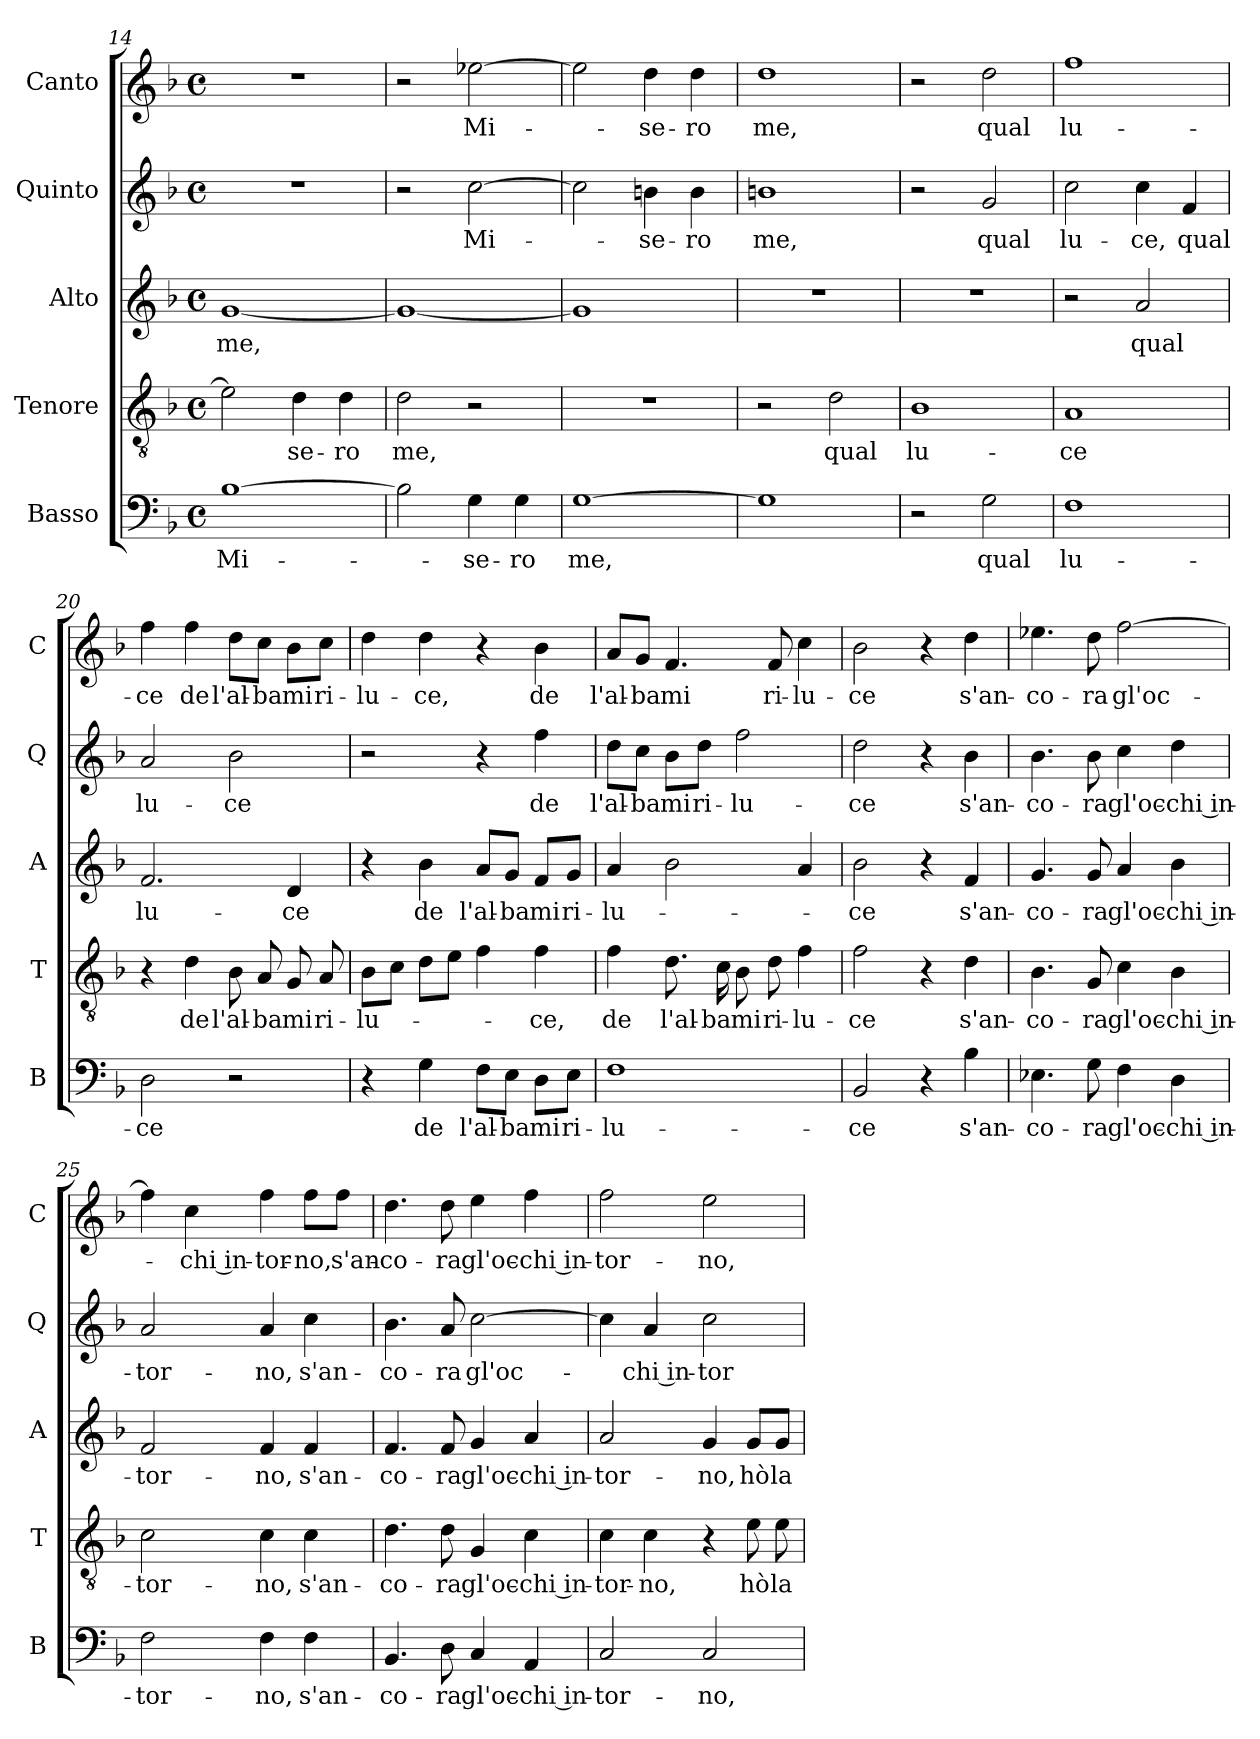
**kern	**text	**kern	**text	**kern	**text	**kern	**text	**kern	**text
*part5	*part5	*part4	*part4	*part3	*part3	*part2	*part2	*part1	*part1
*staff5	*staff5	*staff4	*staff4	*staff3	*staff3	*staff2	*staff2	*staff1	*staff1
*I"Basso	*	*I"Tenore	*	*I"Alto	*	*I"Quinto	*	*I"Canto	*
*I'B	*	*I'T	*	*I'A	*	*I'Q	*	*I'C	*
*clefF4	*	*clefGv2	*	*clefG2	*	*clefG2	*	*clefG2	*
*k[b-]	*	*k[b-]	*	*k[b-]	*	*k[b-]	*	*k[b-]	*
*F:	*	*F:	*	*F:	*	*F:	*	*F:	*
*M4/4	*	*M4/4	*	*M4/4	*	*M4/4	*	*M4/4	*
*met(c)	*	*met(c)	*	*met(c)	*	*met(c)	*	*met(c)	*
=14	=14	=14	=14	=14	=14	=14	=14	=14	=14
!	!LO:LY:b	!	!	!	!LO:LY:b	!	!	!	!
[1B-	Mi-	2e-\]	.	[1g	me,	1r	.	1r	.
!	!	!	!LO:LY:b	!	!	!	!	!	!
.	.	4d\	-se-	.	.	.	.	.	.
!	!	!	!LO:LY:b	!	!	!	!	!	!
.	.	4d\	-ro	.	.	.	.	.	.
=15	=15	=15	=15	=15	=15	=15	=15	=15	=15
!	!	!	!LO:LY:b	!	!	!	!	!	!
2B-\]	.	2d\	me,	1g_	.	2r	.	2r	.
!	!LO:LY:b	!	!	!	!	!	!LO:LY:b	!	!LO:LY:b
4G\	-se-	2r	.	.	.	[2cc\	Mi-	[2ee-X\	-Mi-
!	!LO:LY:b	!	!	!	!	!	!	!	!
4G\	-ro	.	.	.	.	.	.	.	.
!!LO:LB:g=z
=16	=16	=16	=16	=16	=16	=16	=16	=16	=16
!	!LO:LY:b	!	!	!	!	!	!	!	!
[1G	me,	1r	.	1g]	.	2cc\]	.	2ee-\]	.
!	!	!	!	!	!	!	!LO:LY:b	!	!LO:LY:b
.	.	.	.	.	.	4bn\	-se-	4dd\	-se-
!	!	!	!	!	!	!	!LO:LY:b	!	!LO:LY:b
.	.	.	.	.	.	4b\	-ro	4dd\	-ro
=17	=17	=17	=17	=17	=17	=17	=17	=17	=17
!	!	!	!	!	!	!	!LO:LY:b	!	!LO:LY:b
1G]	.	2r	.	1r	.	1bn	me,	1dd	me,
!	!	!	!LO:LY:b	!	!	!	!	!	!
.	.	2d\	qual	.	.	.	.	.	.
=18	=18	=18	=18	=18	=18	=18	=18	=18	=18
!	!	!	!LO:LY:b	!	!	!	!	!	!
2r	.	1B-	lu-	1r	.	2r	.	2r	.
!	!LO:LY:b	!	!	!	!	!	!LO:LY:b	!	!LO:LY:b
2G\	qual	.	.	.	.	2g/	qual	2dd\	qual
=19	=19	=19	=19	=19	=19	=19	=19	=19	=19
!	!LO:LY:b	!	!LO:LY:b	!	!	!	!LO:LY:b	!	!LO:LY:b
1F	lu-	1A	-ce	2r	.	2cc\	lu-	1ff	lu-
!	!	!	!	!	!LO:LY:b	!	!LO:LY:b	!	!
.	.	.	.	2a/	qual	4cc\	-ce,	.	.
!	!	!	!	!	!	!	!LO:LY:b	!	!
.	.	.	.	.	.	4f/	qual	.	.
=20	=20	=20	=20	=20	=20	=20	=20	=20	=20
!	!LO:LY:b	!	!	!	!LO:LY:b	!	!LO:LY:b	!	!LO:LY:b
2D\	-ce	4r	.	2.f/	lu-	2a/	lu-	4ff\	-ce
!	!	!	!LO:LY:b	!	!	!	!	!	!LO:LY:b
.	.	4d\	de	.	.	.	.	4ff\	de
!	!	!	!LO:LY:b	!	!	!	!LO:LY:b	!	!LO:LY:b
2r	.	8B-\	l'al-	.	.	2b-\	-ce	8dd\L	l'al-
!	!	!	!LO:LY:b	!	!	!	!	!	!LO:LY:b
.	.	8A/	-ba	.	.	.	.	8cc\J	-ba
!	!	!	!LO:LY:b	!	!LO:LY:b	!	!	!	!LO:LY:b
.	.	8G/	mi	4d/	-ce	.	.	8b-\L	mi
!	!	!	!LO:LY:b	!	!	!	!	!	!LO:LY:b
.	.	8A/	ri-	.	.	.	.	8cc\J	ri-
=21	=21	=21	=21	=21	=21	=21	=21	=21	=21
!	!	!	!LO:LY:b	!	!	!	!	!	!LO:LY:b
4r	.	8B-\L	-lu-	4r	.	2r	.	4dd\	-lu-
.	.	8c\J	.	.	.	.	.	.	.
!	!LO:LY:b	!	!	!	!LO:LY:b	!	!	!	!LO:LY:b
4G\	de	8d\L	.	4b-\	de	.	.	4dd\	-ce,
.	.	8e\J	.	.	.	.	.	.	.
!	!LO:LY:b	!	!	!	!LO:LY:b	!	!	!	!
8F\L	l'al-	4f\	.	8a/L	l'al-	4r	.	4r	.
!	!LO:LY:b	!	!	!	!LO:LY:b	!	!	!	!
8E\J	-ba	.	.	8g/J	-ba	.	.	.	.
!	!LO:LY:b	!	!LO:LY:b	!	!LO:LY:b	!	!LO:LY:b	!	!LO:LY:b
8D\L	mi	4f\	-ce,	8f/L	mi	4ff\	de	4b-\	de
!	!LO:LY:b	!	!	!	!LO:LY:b	!	!	!	!
8E\J	ri-	.	.	8g/J	ri-	.	.	.	.
!!LO:LB:g=z
=22	=22	=22	=22	=22	=22	=22	=22	=22	=22
!	!LO:LY:b	!	!LO:LY:b	!	!LO:LY:b	!	!LO:LY:b	!	!LO:LY:b
1F	-lu-	4f\	de	4a/	-lu-	8dd\L	l'al-	8a/L	l'al-
!	!	!	!	!	!	!	!LO:LY:b	!	!LO:LY:b
.	.	.	.	.	.	8cc\J	-ba	8g/J	-ba
!	!	!	!LO:LY:b	!	!	!	!LO:LY:b	!	!LO:LY:b
.	.	8.d\	l'al-	2b-\	.	8b-\L	mi	4.f/	mi
!	!	!	!	!	!	!	!LO:LY:b	!	!
.	.	.	.	.	.	8dd\J	ri-	.	.
!	!	!	!LO:LY:b	!	!	!	!	!	!
.	.	16c\	-ba	.	.	.	.	.	.
!	!	!	!LO:LY:b	!	!	!	!LO:LY:b	!	!
.	.	8B-\	mi	.	.	2ff\	-lu-	.	.
!	!	!	!LO:LY:b	!	!	!	!	!	!LO:LY:b
.	.	8d\	ri-	.	.	.	.	8f/	ri-
!	!	!	!LO:LY:b	!	!	!	!	!	!LO:LY:b
.	.	4f\	-lu-	4a/	.	.	.	4cc\	-lu-
=23	=23	=23	=23	=23	=23	=23	=23	=23	=23
!	!LO:LY:b	!	!LO:LY:b	!	!LO:LY:b	!	!LO:LY:b	!	!LO:LY:b
2BB-/	-ce	2f\	-ce	2b-\	-ce	2dd\	-ce	2b-\	-ce
4r	.	4r	.	4r	.	4r	.	4r	.
!	!LO:LY:b	!	!LO:LY:b	!	!LO:LY:b	!	!LO:LY:b	!	!LO:LY:b
4B-\	s'an-	4d\	s'an-	4f/	s'an-	4b-\	s'an-	4dd\	s'an-
=24	=24	=24	=24	=24	=24	=24	=24	=24	=24
!	!LO:LY:b	!	!LO:LY:b	!	!LO:LY:b	!	!LO:LY:b	!	!LO:LY:b
4.E-X\	-co-	4.B-\	-co-	4.g/	-co-	4.b-\	-co-	4.ee-X\	-co-
!	!LO:LY:b	!	!LO:LY:b	!	!LO:LY:b	!	!LO:LY:b	!	!LO:LY:b
8G\	-ra	8G/	-ra	8g/	-ra	8b-\	-ra	8dd\	-ra
!	!LO:LY:b	!	!LO:LY:b	!	!LO:LY:b	!	!LO:LY:b	!	!LO:LY:b
4F\	gl'oc-	4c\	gl'oc-	4a/	gl'oc-	4cc\	gl'oc-	[2ff\	gl'oc-
!	!LO:LY:b	!	!LO:LY:b	!	!LO:LY:b	!	!LO:LY:b	!	!
4D\	-chi in-	4B-\	-chi in-	4b-\	-chi in-	4dd\	-chi in-	.	.
=25	=25	=25	=25	=25	=25	=25	=25	=25	=25
!	!LO:LY:b	!	!LO:LY:b	!	!LO:LY:b	!	!LO:LY:b	!	!
2F\	-tor-	2c\	-tor-	2f/	-tor-	2a/	-tor-	4ff\]	.
!	!	!	!	!	!	!	!	!	!LO:LY:b
.	.	.	.	.	.	.	.	4cc\	-chi in-
!	!LO:LY:b	!	!LO:LY:b	!	!LO:LY:b	!	!LO:LY:b	!	!LO:LY:b
4F\	-no,	4c\	-no,	4f/	-no,	4a/	-no,	4ff\	-tor-
!	!LO:LY:b	!	!LO:LY:b	!	!LO:LY:b	!	!LO:LY:b	!	!LO:LY:b
4F\	s'an-	4c\	s'an-	4f/	s'an-	4cc\	s'an-	8ff\L	-no,
!	!	!	!	!	!	!	!	!	!LO:LY:b
.	.	.	.	.	.	.	.	8ff\J	s'an-
=26	=26	=26	=26	=26	=26	=26	=26	=26	=26
!	!LO:LY:b	!	!LO:LY:b	!	!LO:LY:b	!	!LO:LY:b	!	!LO:LY:b
4.BB-/	-co-	4.d\	-co-	4.f/	-co-	4.b-\	-co-	4.dd\	-co-
!	!LO:LY:b	!	!LO:LY:b	!	!LO:LY:b	!	!LO:LY:b	!	!LO:LY:b
8D\	-ra	8d\	-ra	8f/	-ra	8a/	-ra	8dd\	-ra
!	!LO:LY:b	!	!LO:LY:b	!	!LO:LY:b	!	!LO:LY:b	!	!LO:LY:b
4C/	gl'oc-	4G/	gl'oc-	4g/	gl'oc-	[2cc\	gl'oc-	4ee\	gl'oc-
!	!LO:LY:b	!	!LO:LY:b	!	!LO:LY:b	!	!	!	!LO:LY:b
4AA/	-chi in-	4c\	-chi in-	4a/	-chi in-	.	.	4ff\	-chi in-
!!LO:PB:g=z
=27	=27	=27	=27	=27	=27	=27	=27	=27	=27
!	!LO:LY:b	!	!LO:LY:b	!	!LO:LY:b	!	!	!	!LO:LY:b
2C/	-tor-	4c\	-tor-	2a/	-tor-	4cc\]	.	2ff\	-tor-
!	!	!	!LO:LY:b	!	!	!	!LO:LY:b	!	!
.	.	4c\	-no,	.	.	4a/	-chi in-	.	.
!	!LO:LY:b	!	!	!	!LO:LY:b	!	!LO:LY:b	!	!LO:LY:b
2C/	-no,	4r	.	4g/	-no,	2cc\	-tor-	2ee\	-no,
!	!	!	!LO:LY:b	!	!LO:LY:b	!	!	!	!
.	.	8e\	hò	8g/L	hò	.	.	.	.
!	!	!	!LO:LY:b	!	!LO:LY:b	!	!	!	!
.	.	8e\	la	8g/J	la	.	.	.	.
=	=	=	=	=	=	=	=	=	=
*-	*-	*-	*-	*-	*-	*-	*-	*-	*-
